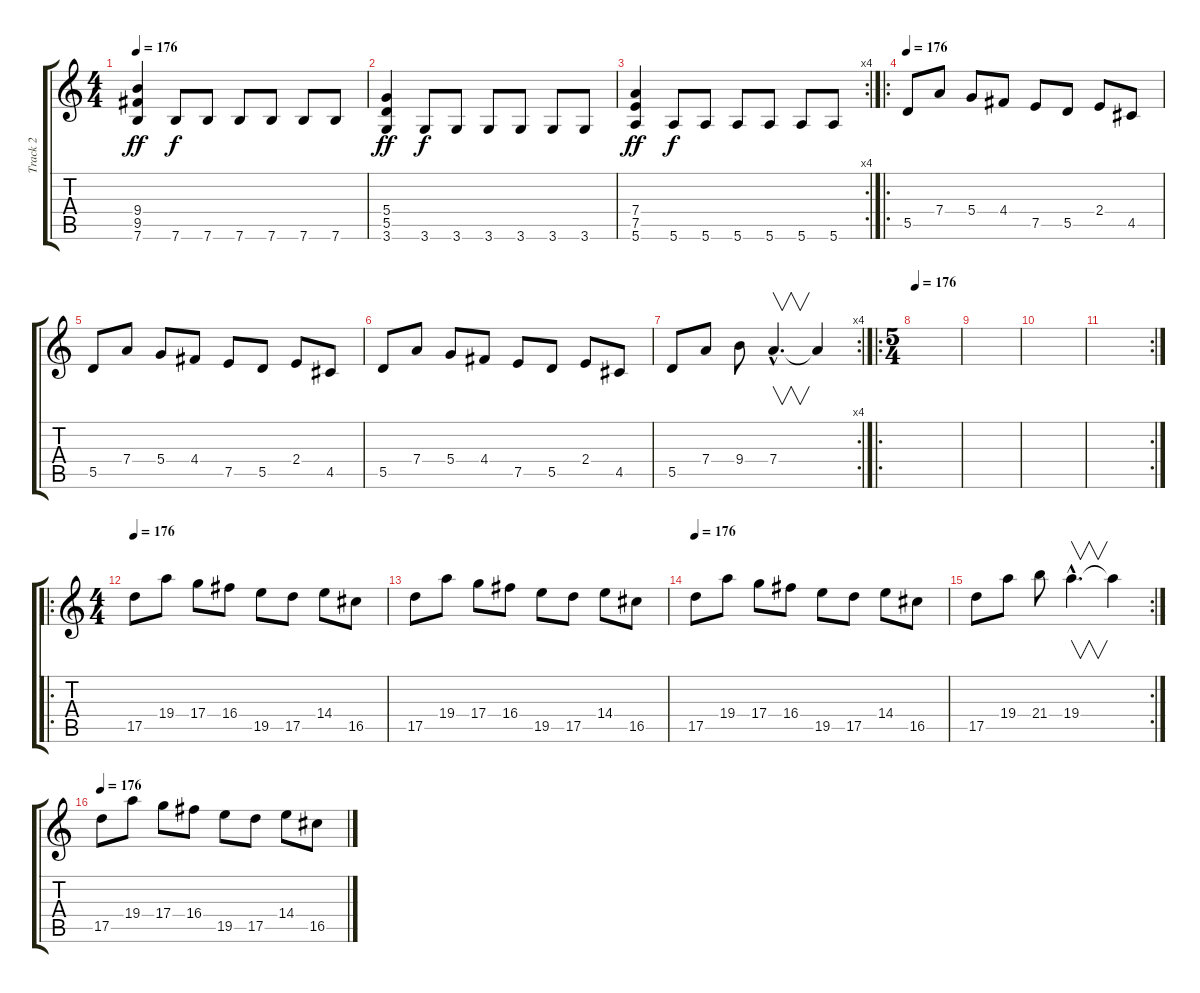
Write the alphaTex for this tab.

\track ("Track 2" "Track 2") {instrument distortionguitar}
\staff {score tabs}
\tuning (E4 B3 G3 D3 A2 E2) {hide}
\ts (4 4)
\tempo 176
\clef g2
\ks c
(9.4 9.5 7.6).4{dy ff} 7.6.8{dy f} 7.6.8 7.6.8 7.6.8 7.6.8 7.6.8 |
(5.4 5.5 3.6).4{dy ff} 3.6.8{dy f} 3.6.8 3.6.8 3.6.8 3.6.8 3.6.8 |
\rc 4
(7.4 7.5 5.6).4{dy ff} 5.6.8{dy f} 5.6.8 5.6.8 5.6.8 5.6.8 5.6.8 |
\ro
\tempo 176
5.5.8 7.4.8 5.4.8 4.4.8 7.5.8 5.5.8 2.4.8 4.5.8 |
5.5.8 7.4.8 5.4.8 4.4.8 7.5.8 5.5.8 2.4.8 4.5.8 |
5.5.8 7.4.8 5.4.8 4.4.8 7.5.8 5.5.8 2.4.8 4.5.8 |
\rc 4
5.5.8 7.4.8 9.4.8 7.4{hac}.4{v d} 7.4{t}.4 |
\ro
\ts (5 4)
\tempo 176
|
|
|
\rc 2
|
\ro
\ts (4 4)
\tempo 176
17.5.8 19.4.8 17.4.8 16.4.8 19.5.8 17.5.8 14.4.8 16.5.8 |
17.5.8 19.4.8 17.4.8 16.4.8 19.5.8 17.5.8 14.4.8 16.5.8 |
\tempo 176
17.5.8 19.4.8 17.4.8 16.4.8 19.5.8 17.5.8 14.4.8 16.5.8 |
\rc 2
17.5.8 19.4.8 21.4.8 19.4{hac}.4{v d} 19.4{t}.4 |
\tempo 176
17.5.8 19.4.8 17.4.8 16.4.8 19.5.8 17.5.8 14.4.8 16.5.8
